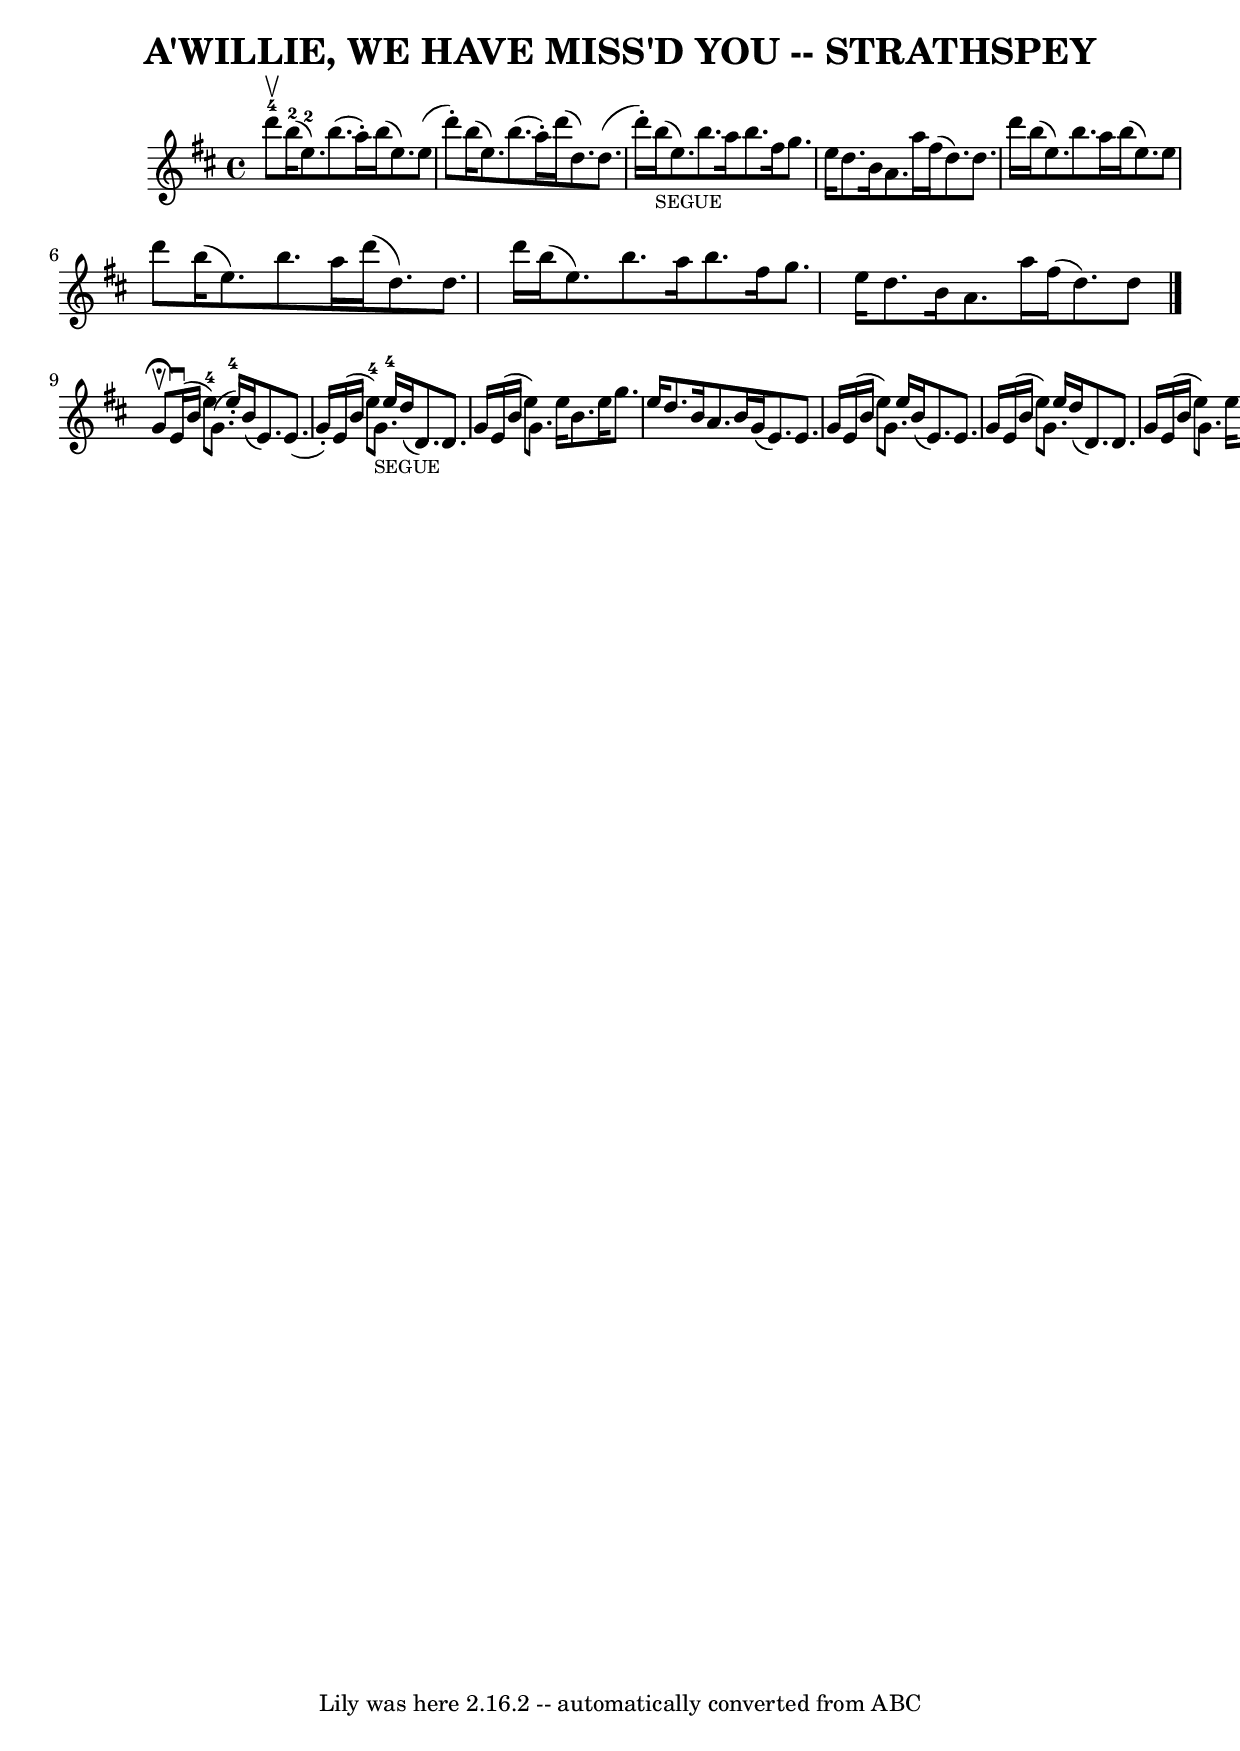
\version "2.16.2"
\include "Mammoth.ily"
\header {
  %% book = "Ryan's Mammoth Collection of Fiddle Tunes"
 composer = ""
 crossRefNumber = "1"
 footnotes = ""
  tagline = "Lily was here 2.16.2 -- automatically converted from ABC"
  title = "A'WILLIE, WE HAVE MISS'D YOU -- STRATHSPEY"

}
voicedefault =  {


  \override Staff.TimeSignature #'style = #'C
  \time 4/4 
  \key e \dorian d'''8-4^\upbow    |
 b''16-2( e''8.-2) b''8. (a''16-.) b''16 (e''8.) e''8 (d'''8-.)    |
 b''16 (e''8.) b''8. (a''16-.) d'''16 (d''8.) d''8. (d'''16-.)   |
 b''16_\segue(e''8.) b''8. a''16 b''8. fs''16 g''8. e''16     |
 d''8. b'16 a'8. a''16 fs''16 (d''8.) d''8. d'''16     |
 b''16 (e''8.) b''8. a''16 b''16 (e''8.) e''8 d'''8      |
 b''16 (e''8.) b''8. a''16 d'''16 (d''8.) d''8. d'''16     |
 b''16 (e''8.) b''8. a''16 b''8. fs''16 g''8. e''16     |
 d''8. b'16 a'8. a''16 fs''16 (d''8.) d''8    \bar "|." g'8^\fermata^\upbow    |
  
 e'16 (^\downbow b'16 e''8-4) g'8. (e''16-4-.) b'16 ( e'8.) e'8. (g'16-.)    |
 e'16 (b'16 e''8-4) g'8._\segue e''16-4 d''16 (d'8.) d'8. g'16     |
 e'16 (b'16 e''8) g'8. e''16 b'8. e''16 g''8. e''16      |
 d''8. b'16 a'8. b'16 g'16 (e'8.) e'8. g'16     |
 e'16 (b'16 e''8) g'8. e''16 b'16 (e'8.) e'8. g'16     |
 e'16 (b'16 e''8) g'8. e''16 d''16 ( d'8.) d'8. g'16     |
 e'16 (b'16 e''8) g'8. e''16 b'8. e''16 g''8. b''16-2    |
 d'''16-4(
 cs'''16 b''16 a''16) d'''8.-4 a''16-1 fs''16-1( d''8.-3) d''8-1   \bar " |."   

}

\score{
  <<

    \context Staff="default"
    {
      \voicedefault 
      
    }

  >>
  \layout {
    
  }
  \midi {
  }

}
